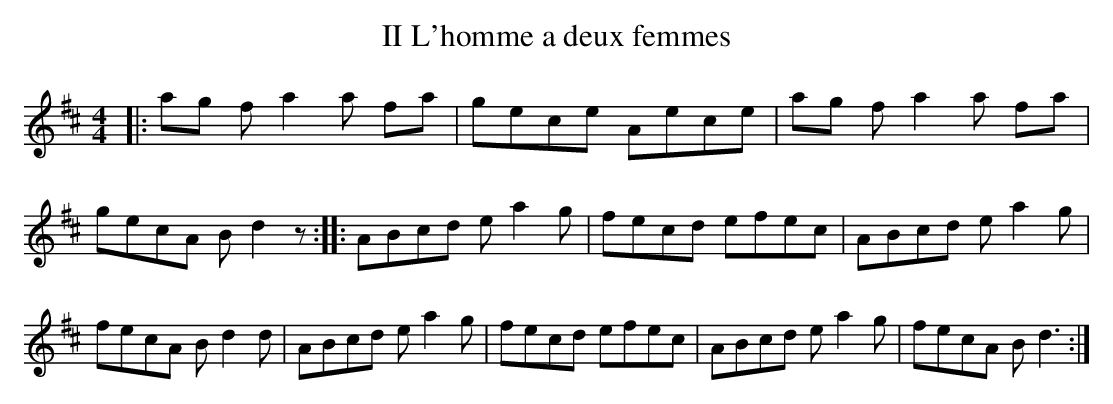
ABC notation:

X:1
T:L'homme a deux femmes, II
M:4/4
K:D
|: ag f a2 a fa | gece Aece | ag f a2 a fa | gecA B d2 z :: \
ABcd e a2 g | fecd efec | ABcd e a2 g | fecA B d2 d | \
ABcd e a2 g | fecd efec | ABcd e a2 g | fecA B d3 :|
